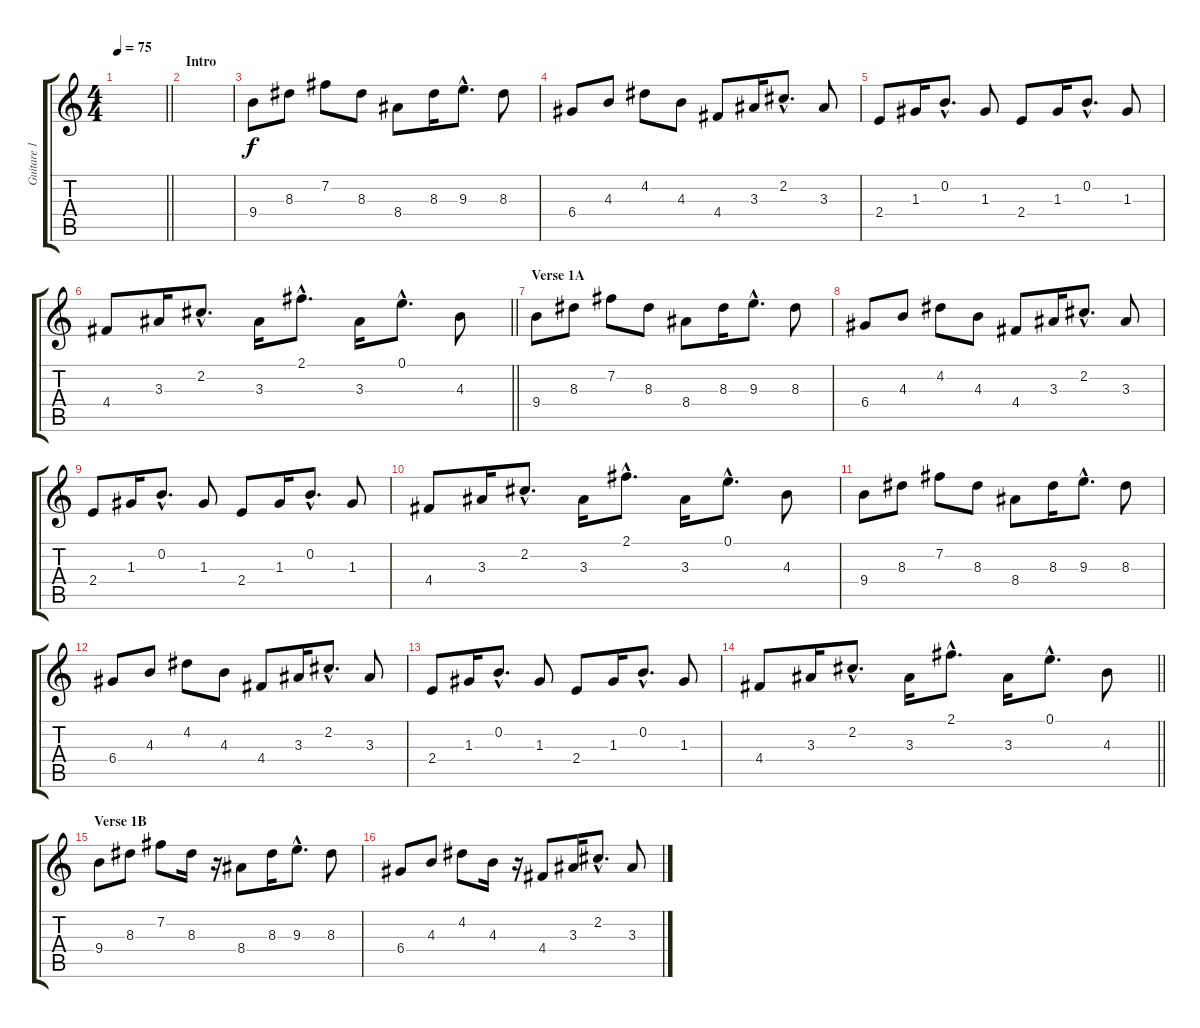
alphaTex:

\track ("Guitare 1" "Guitare 1") {instrument acousticguitarsteel}
\staff {score tabs}
\tuning (E4 B3 G3 D3 A2 E2) {hide}
\ts (4 4)
\tempo 75
\clef g2
\barLineRight lightlight
\ks c
|
\section ("" "Intro")
|
9.4.8 8.3.8 7.2.8 8.3.8 8.4.8 8.3.16 9.3{hac}.8{d} 8.3.8 |
6.4.8 4.3.8 4.2.8 4.3.8 4.4.8 3.3.16 2.2{hac}.8{d} 3.3.8 |
2.4.8 1.3.16 0.2{hac}.8{d} 1.3.8 2.4.8 1.3.16 0.2{hac}.8{d} 1.3.8 |
\barLineRight lightlight
4.4.8 3.3.16 2.2{hac}.8{d} 3.3.16 2.1{hac}.8{d} 3.3.16 0.1{hac}.8{d} 4.3.8 |
\section ("" "Verse 1A")
9.4.8 8.3.8 7.2.8 8.3.8 8.4.8 8.3.16 9.3{hac}.8{d} 8.3.8 |
6.4.8 4.3.8 4.2.8 4.3.8 4.4.8 3.3.16 2.2{hac}.8{d} 3.3.8 |
2.4.8 1.3.16 0.2{hac}.8{d} 1.3.8 2.4.8 1.3.16 0.2{hac}.8{d} 1.3.8 |
4.4.8 3.3.16 2.2{hac}.8{d} 3.3.16 2.1{hac}.8{d} 3.3.16 0.1{hac}.8{d} 4.3.8 |
9.4.8 8.3.8 7.2.8 8.3.8 8.4.8 8.3.16 9.3{hac}.8{d} 8.3.8 |
6.4.8 4.3.8 4.2.8 4.3.8 4.4.8 3.3.16 2.2{hac}.8{d} 3.3.8 |
2.4.8 1.3.16 0.2{hac}.8{d} 1.3.8 2.4.8 1.3.16 0.2{hac}.8{d} 1.3.8 |
\barLineRight lightlight
4.4.8 3.3.16 2.2{hac}.8{d} 3.3.16 2.1{hac}.8{d} 3.3.16 0.1{hac}.8{d} 4.3.8 |
\section ("" "Verse 1B")
9.4.8 8.3.8 7.2.8 8.3.16 r.16 8.4.8 8.3.16 9.3{hac}.8{d} 8.3.8 |
6.4.8 4.3.8 4.2.8 4.3.16 r.16 4.4.8 3.3.16 2.2{hac}.8{d} 3.3.8
